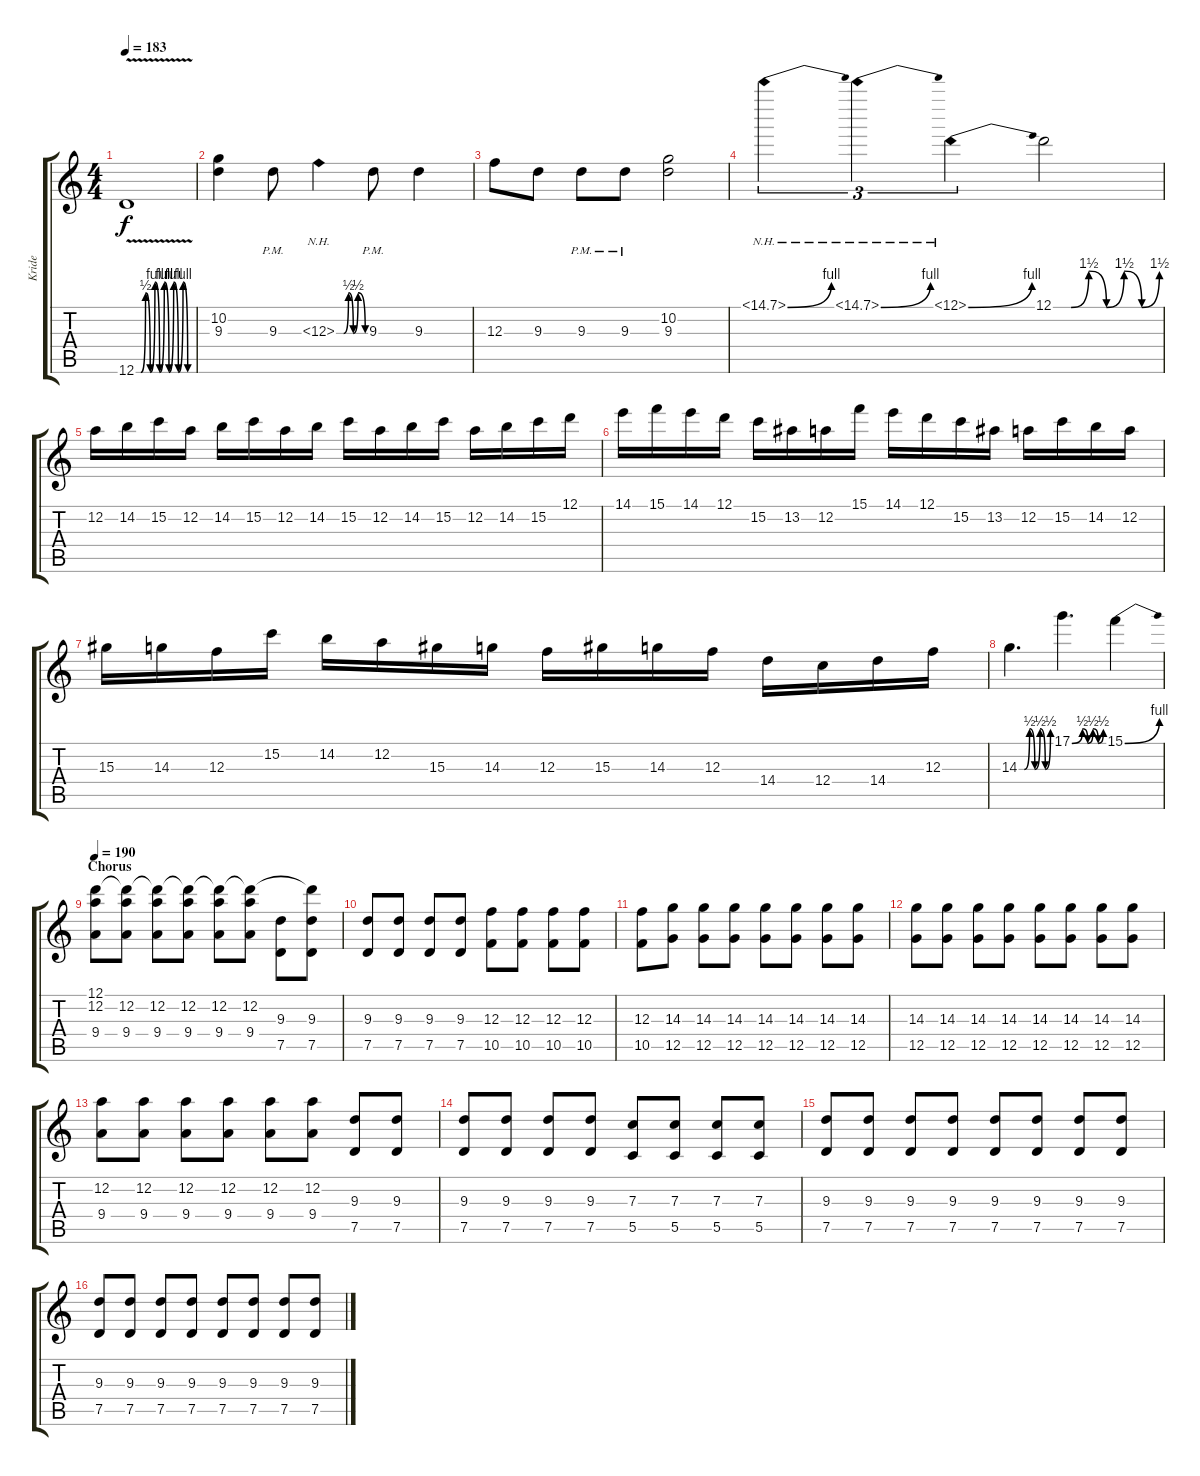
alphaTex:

\track ("Kride" "Kride") {instrument distortionguitar}
\staff {score tabs}
\tuning (D4 A3 F3 C3 G2 D2) {hide}
\ts (4 4)
\tempo 183
\clef g2
\ks c
12.6{be (custom 0 0 5 0 10 2 15 0 20 4 25 0 30 4 35 0 40 4 45 0 50 4 55 0 60 0) v}.1{dy f} |
(10.2 9.3).4 9.3{pm}.8 12.3{be (custom 0 0 15 0 25 2 35 0 45 2 60 0) nh}.4 9.3{pm}.8 9.3.4 |
12.3.8 9.3.8 9.3{pm}.8 9.3{pm}.8 (10.2 9.3).2 |
15.1{be (bend 0 0 60 4) nh}.4{tu (3 2)} 14.1{be (bend 0 0 60 4) nh}.4{tu (3 2)} 13.1{be (bend 0 0 60 4) nh}.4{tu (3 2)} 12.1{be (custom 0 0 10 0 20 6 30 0 40 6 50 0 60 6)}.2 |
12.2.16 14.2.16 15.2.16 12.2.16 14.2.16 15.2.16 12.2.16 14.2.16 15.2.16 12.2.16 14.2.16 15.2.16 12.2.16 14.2.16 15.2.16 12.1.16 |
14.1.16 15.1.16 14.1.16 12.1.16 15.2.16 13.2.16 12.2.16 15.1.16 14.1.16 12.1.16 15.2.16 13.2.16 12.2.16 15.2.16 14.2.16 12.2.16 |
15.3.16 14.3.16 12.3.16 15.2.16 14.2.16 12.2.16 15.3.16 14.3.16 12.3.16 15.3.16 14.3.16 12.3.16 14.4.16 12.4.16 14.4.16 12.3.16 |
14.3{be (custom 0 0 10 0 20 2 30 0 40 2 50 0 60 2)}.4{d} 17.1{be (custom 0 0 20 2 30 0 40 2 50 0 60 2)}.4{d} 15.1{be (bend 0 0 60 4)}.4 |
\section ("" "Chorus")
\tempo 190
(12.1 12.2 9.4).8 (12.1{t} 12.2 9.4).8 (12.1{t} 12.2 9.4).8 (12.1{t} 12.2 9.4).8 (12.1{t} 12.2 9.4).8 (12.1{t} 12.2 9.4).8 (9.3 7.5).8 (12.1{t} 9.3 7.5).8 |
(9.3 7.5).8 (9.3 7.5).8 (9.3 7.5).8 (9.3 7.5).8 (12.3 10.5).8 (12.3 10.5).8 (12.3 10.5).8 (12.3 10.5).8 |
(12.3 10.5).8 (14.3 12.5).8 (14.3 12.5).8 (14.3 12.5).8 (14.3 12.5).8 (14.3 12.5).8 (14.3 12.5).8 (14.3 12.5).8 |
(14.3 12.5).8 (14.3 12.5).8 (14.3 12.5).8 (14.3 12.5).8 (14.3 12.5).8 (14.3 12.5).8 (14.3 12.5).8 (14.3 12.5).8 |
(12.2 9.4).8 (12.2 9.4).8 (12.2 9.4).8 (12.2 9.4).8 (12.2 9.4).8 (12.2 9.4).8 (9.3 7.5).8 (9.3 7.5).8 |
(9.3 7.5).8 (9.3 7.5).8 (9.3 7.5).8 (9.3 7.5).8 (7.3 5.5).8 (7.3 5.5).8 (7.3 5.5).8 (7.3 5.5).8 |
(9.3 7.5).8 (9.3 7.5).8 (9.3 7.5).8 (9.3 7.5).8 (9.3 7.5).8 (9.3 7.5).8 (9.3 7.5).8 (9.3 7.5).8 |
(9.3 7.5).8 (9.3 7.5).8 (9.3 7.5).8 (9.3 7.5).8 (9.3 7.5).8 (9.3 7.5).8 (9.3 7.5).8 (9.3 7.5).8
